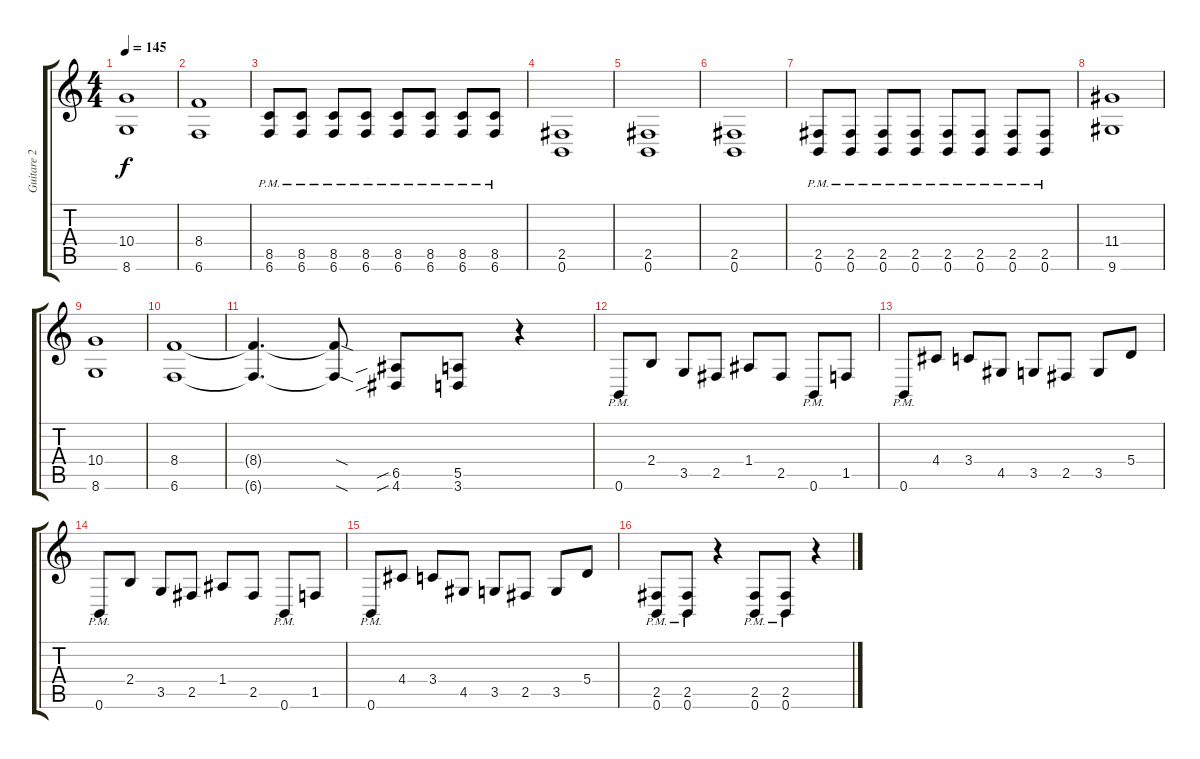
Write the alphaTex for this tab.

\track ("Guitare 2" "Guitare 2") {instrument distortionguitar}
\staff {score tabs}
\tuning (B3 Gb3 D3 A2 E2 B1) {hide}
\ts (4 4)
\tempo 145
\clef g2
\ks c
(10.4 8.6).1{dy f} |
(8.4 6.6).1 |
(8.5{pm} 6.6{pm}).8 (8.5{pm} 6.6{pm}).8 (8.5{pm} 6.6{pm}).8 (8.5{pm} 6.6{pm}).8 (8.5{pm} 6.6{pm}).8 (8.5{pm} 6.6{pm}).8 (8.5{pm} 6.6{pm}).8 (8.5{pm} 6.6{pm}).8 |
(2.5 0.6).1 |
(2.5 0.6).1 |
(2.5 0.6).1 |
(2.5{pm} 0.6{pm}).8 (2.5{pm} 0.6{pm}).8 (2.5{pm} 0.6{pm}).8 (2.5{pm} 0.6{pm}).8 (2.5{pm} 0.6{pm}).8 (2.5{pm} 0.6{pm}).8 (2.5{pm} 0.6{pm}).8 (2.5{pm} 0.6{pm}).8 |
(11.4 9.6).1 |
(10.4 8.6).1 |
(8.4 6.6).1 |
(8.4{t} 6.6{t}).4{d} (8.4{sod t} 6.6{sod t}).8 (6.5{sib} 4.6{sib}).8 (5.5 3.6).8 r.4 |
0.6{pm}.8 2.4.8 3.5.8 2.5.8 1.4.8 2.5.8 0.6{pm}.8 1.5.8 |
0.6{pm}.8 4.4.8 3.4.8 4.5.8 3.5.8 2.5.8 3.5.8 5.4.8 |
0.6{pm}.8 2.4.8 3.5.8 2.5.8 1.4.8 2.5.8 0.6{pm}.8 1.5.8 |
0.6{pm}.8 4.4.8 3.4.8 4.5.8 3.5.8 2.5.8 3.5.8 5.4.8 |
(2.5{pm} 0.6{pm}).8 (2.5{pm} 0.6{pm}).8 r.4 (2.5{pm} 0.6{pm}).8 (2.5{pm} 0.6{pm}).8 r.4
